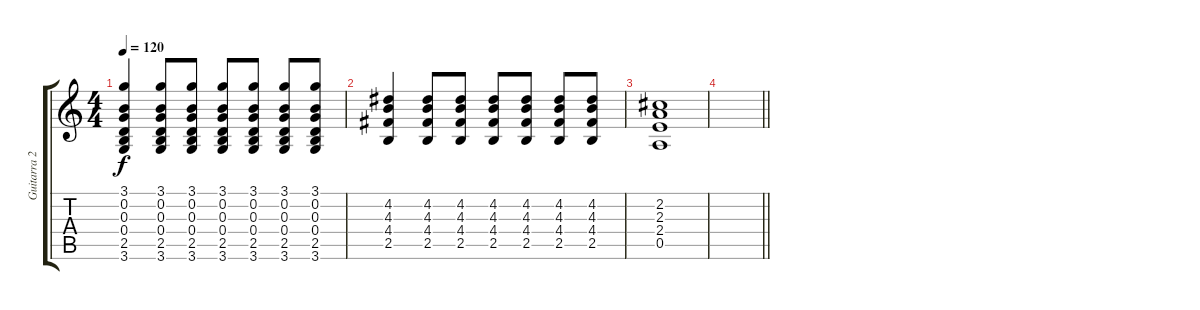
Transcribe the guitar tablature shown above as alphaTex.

\track ("Guitarra 2" "Guitarra 2") {instrument acousticguitarsteel}
\staff {score tabs}
\tuning (E4 B3 G3 D3 A2 E2) {hide}
\ts (4 4)
\tempo 120
\clef g2
\ks c
(3.1 0.2 0.3 0.4 2.5 3.6).4{dy f} (3.1 0.2 0.3 0.4 2.5 3.6).8 (3.1 0.2 0.3 0.4 2.5 3.6).8 (3.1 0.2 0.3 0.4 2.5 3.6).8 (3.1 0.2 0.3 0.4 2.5 3.6).8 (3.1 0.2 0.3 0.4 2.5 3.6).8 (3.1 0.2 0.3 0.4 2.5 3.6).8 |
(4.2 4.3 4.4 2.5).4 (4.2 4.3 4.4 2.5).8 (4.2 4.3 4.4 2.5).8 (4.2 4.3 4.4 2.5).8 (4.2 4.3 4.4 2.5).8 (4.2 4.3 4.4 2.5).8 (4.2 4.3 4.4 2.5).8 |
(2.2 2.3 2.4 0.5).1 |
\barLineRight lightlight
